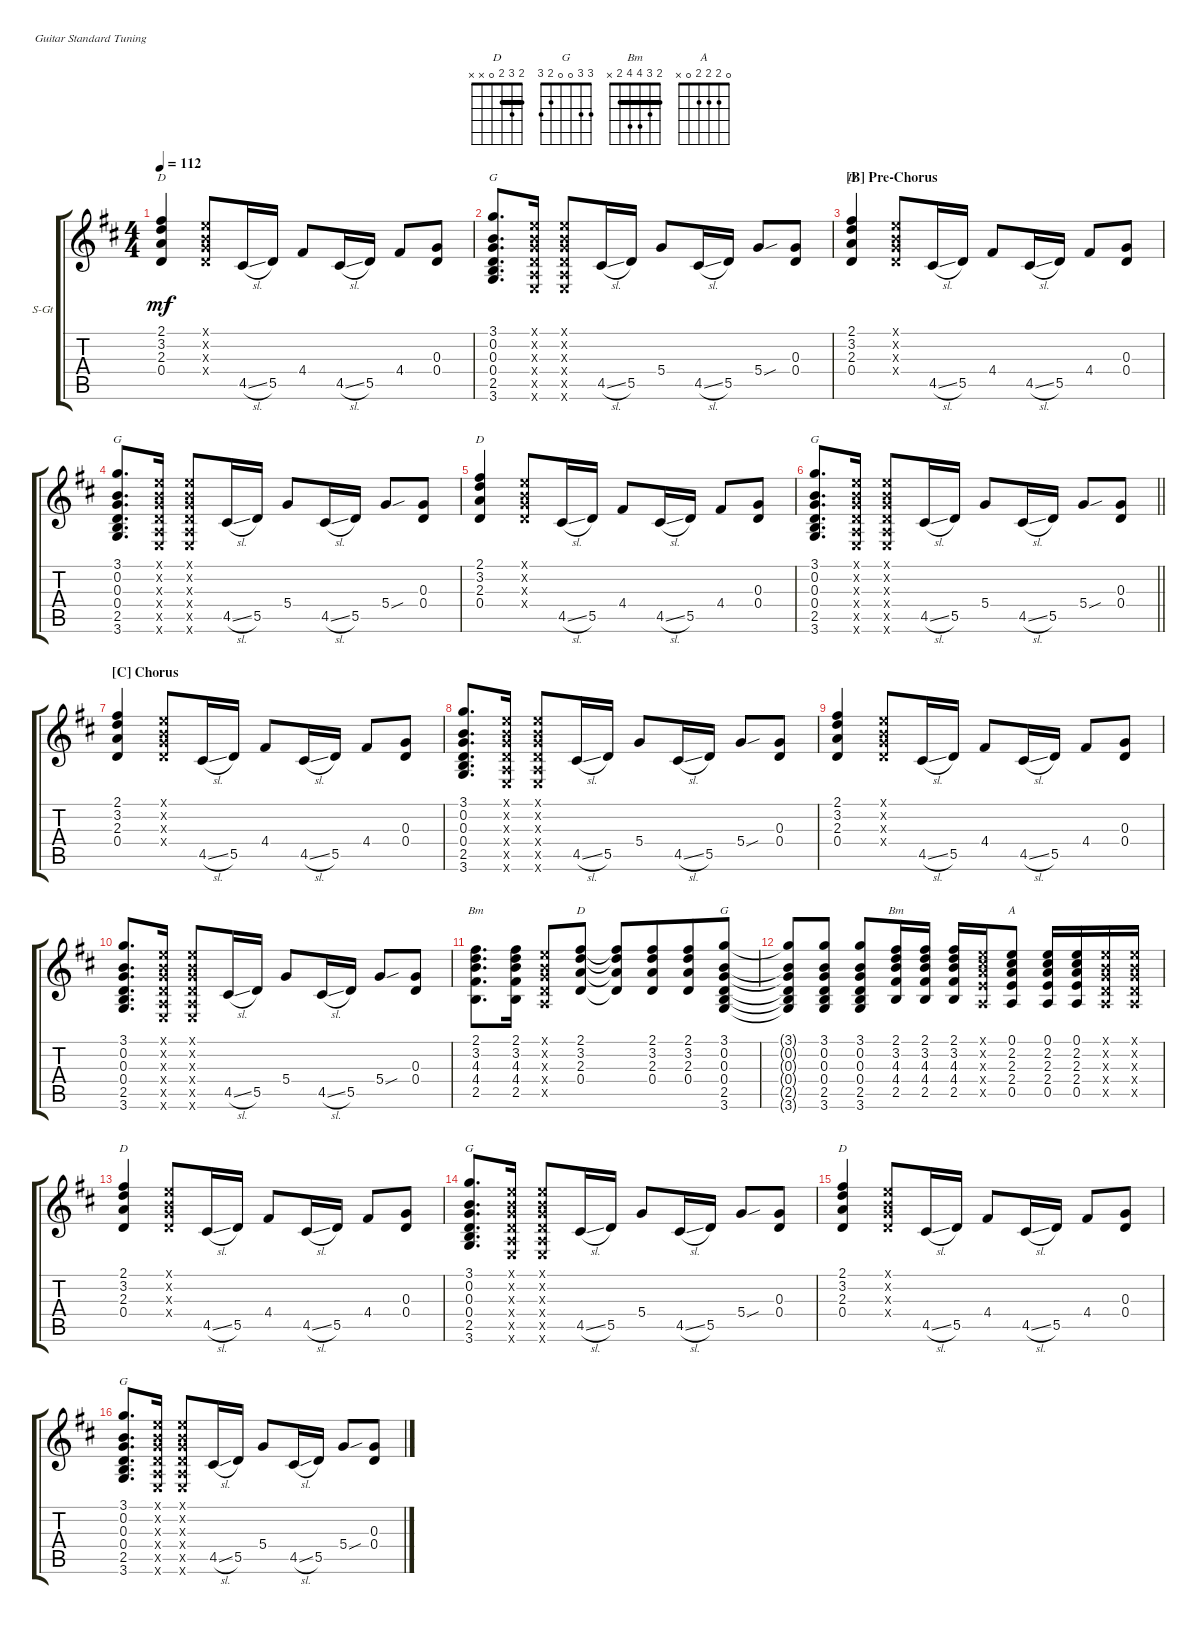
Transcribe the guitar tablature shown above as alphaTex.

\defaultSystemsLayout 4
\bracketExtendMode groupsimilarinstruments
\firstSystemTrackNameOrientation horizontal
\otherSystemsTrackNameOrientation horizontal
\track ("Dave Matthews" "S-Gt") {instrument acousticguitarsteel}
\staff {score tabs}
\tuning (E4 B3 G3 D3 A2 E2)
\chord ("D" 2 3 2 0 x x) {barre 2}
\chord ("G" 3 0 0 0 2 3)
\chord ("Bm" 2 3 4 4 2 x) {barre 2}
\chord ("G" 3 3 0 0 2 3)
\chord ("A" 0 2 2 2 0 x)
\ts (4 4)
\tempo 112
\clef g2
\ks d
(2.1 3.2 2.3 0.4).4{ch "D" dy mf} (0.4{x} 0.3{x} 0.2{x} 0.1{x}).8 4.5{sl}.16 5.5.16 4.4.8 4.5{sl}.16 5.5.16 4.4.8 (0.4 0.3).8 |
(3.6 2.5 0.4 0.3 0.2 3.1).8{d ch "G"} (0.1{x} 0.2{x} 0.3{x} 0.4{x} 0.5{x} 0.6{x}).16 (0.6{x} 0.5{x} 0.4{x} 0.3{x} 0.2{x} 0.1{x}).8 4.5{sl}.16 5.5.16 5.4.8 4.5{sl}.16 5.5.16 5.4{sou}.8 (0.4 0.3).8 |
\section ("B" "Pre-Chorus")
(2.1 3.2 2.3 0.4).4{ch "D"} (0.4{x} 0.3{x} 0.2{x} 0.1{x}).8 4.5{sl}.16 5.5.16 4.4.8 4.5{sl}.16 5.5.16 4.4.8 (0.4 0.3).8 |
(3.6 2.5 0.4 0.3 0.2 3.1).8{d ch "G"} (0.1{x} 0.2{x} 0.3{x} 0.4{x} 0.5{x} 0.6{x}).16 (0.6{x} 0.5{x} 0.4{x} 0.3{x} 0.2{x} 0.1{x}).8 4.5{sl}.16 5.5.16 5.4.8 4.5{sl}.16 5.5.16 5.4{sou}.8 (0.4 0.3).8 |
(2.1 3.2 2.3 0.4).4{ch "D"} (0.4{x} 0.3{x} 0.2{x} 0.1{x}).8 4.5{sl}.16 5.5.16 4.4.8 4.5{sl}.16 5.5.16 4.4.8 (0.4 0.3).8 |
\barLineRight lightlight
(3.6 2.5 0.4 0.3 0.2 3.1).8{d ch "G"} (0.1{x} 0.2{x} 0.3{x} 0.4{x} 0.5{x} 0.6{x}).16 (0.6{x} 0.5{x} 0.4{x} 0.3{x} 0.2{x} 0.1{x}).8 4.5{sl}.16 5.5.16 5.4.8 4.5{sl}.16 5.5.16 5.4{sou}.8 (0.4 0.3).8 |
\section ("C" "Chorus")
(2.1 3.2 2.3 0.4).4 (0.4{x} 0.3{x} 0.2{x} 0.1{x}).8 4.5{sl}.16 5.5.16 4.4.8 4.5{sl}.16 5.5.16 4.4.8 (0.4 0.3).8 |
(3.6 2.5 0.4 0.3 0.2 3.1).8{d} (0.1{x} 0.2{x} 0.3{x} 0.4{x} 0.5{x} 0.6{x}).16 (0.6{x} 0.5{x} 0.4{x} 0.3{x} 0.2{x} 0.1{x}).8 4.5{sl}.16 5.5.16 5.4.8 4.5{sl}.16 5.5.16 5.4{sou}.8 (0.4 0.3).8 |
(2.1 3.2 2.3 0.4).4 (0.4{x} 0.3{x} 0.2{x} 0.1{x}).8 4.5{sl}.16 5.5.16 4.4.8 4.5{sl}.16 5.5.16 4.4.8 (0.4 0.3).8 |
(3.6 2.5 0.4 0.3 0.2 3.1).8{d} (0.1{x} 0.2{x} 0.3{x} 0.4{x} 0.5{x} 0.6{x}).16 (0.6{x} 0.5{x} 0.4{x} 0.3{x} 0.2{x} 0.1{x}).8 4.5{sl}.16 5.5.16 5.4.8 4.5{sl}.16 5.5.16 5.4{sou}.8 (0.4 0.3).8 |
(2.5 4.4 4.3 3.2 2.1).8{d ch "Bm" beam invert} (2.5 4.4 4.3 3.2 2.1).16 (0.1{x} 0.2{x} 0.3{x} 0.4{x} 0.5{x}).8 (2.1 3.2 2.3 0.4).8{ch "D"} (2.1{t} 3.2{t} 2.3{t} 0.4{t}).8{beam merge} (2.1 3.2 2.3 0.4).8{beam merge} (2.1 3.2 2.3 0.4).8{beam merge} (3.1 0.2 0.3 0.4 3.6 2.5).8{ch "G"} |
(3.1{t} 0.2{t} 0.3{t} 3.6{t} 2.5{t} 0.4{t}).8{beam merge} (3.1 0.2 0.3 3.6 2.5 0.4).8 (3.1 0.2 0.3 3.6 2.5 0.4).8 (2.5 4.4 4.3 3.2 2.1).16{ch "Bm"} (2.5 4.4 4.3 3.2 2.1).16 (2.5 4.4 4.3 3.2 2.1).16 (0.5{x} 2.4{x} 2.3{x} 2.2{x} 0.1{x}).16 (0.1 2.2 2.3 2.4 0.5).8{ch "A"} (0.1 2.2 2.3 2.4 0.5).16 (0.1 2.2 2.3 2.4 0.5).16 (0.5{x} 0.4{x} 0.3{x} 0.2{x} 0.1{x}).16 (0.1{x} 0.2{x} 0.3{x} 0.4{x} 0.5{x}).16 |
(2.1 3.2 2.3 0.4).4{ch "D"} (0.4{x} 0.3{x} 0.2{x} 0.1{x}).8 4.5{sl}.16 5.5.16 4.4.8 4.5{sl}.16 5.5.16 4.4.8 (0.4 0.3).8 |
(3.6 2.5 0.4 0.3 0.2 3.1).8{d ch "G"} (0.1{x} 0.2{x} 0.3{x} 0.4{x} 0.5{x} 0.6{x}).16 (0.6{x} 0.5{x} 0.4{x} 0.3{x} 0.2{x} 0.1{x}).8 4.5{sl}.16 5.5.16 5.4.8 4.5{sl}.16 5.5.16 5.4{sou}.8 (0.4 0.3).8 |
(2.1 3.2 2.3 0.4).4{ch "D"} (0.4{x} 0.3{x} 0.2{x} 0.1{x}).8 4.5{sl}.16 5.5.16 4.4.8 4.5{sl}.16 5.5.16 4.4.8 (0.4 0.3).8 |
(3.6 2.5 0.4 0.3 0.2 3.1).8{d ch "G"} (0.1{x} 0.2{x} 0.3{x} 0.4{x} 0.5{x} 0.6{x}).16 (0.6{x} 0.5{x} 0.4{x} 0.3{x} 0.2{x} 0.1{x}).8 4.5{sl}.16 5.5.16 5.4.8 4.5{sl}.16 5.5.16 5.4{sou}.8 (0.4 0.3).8
